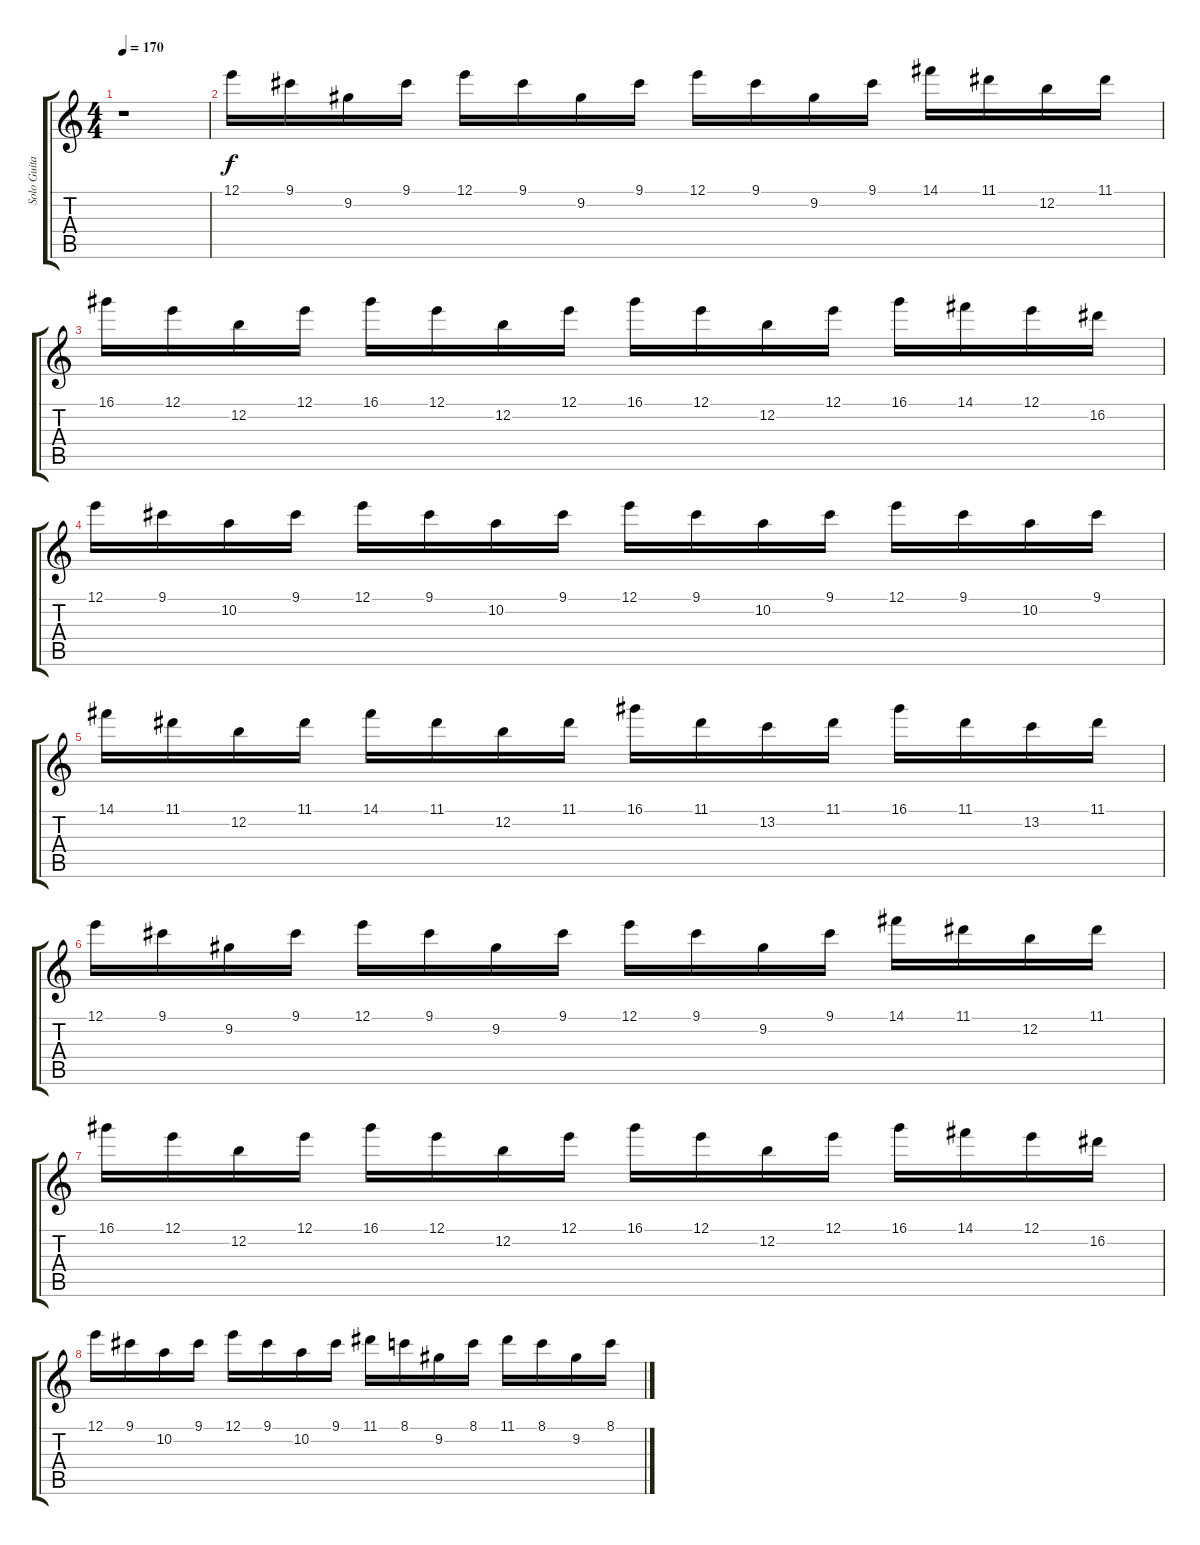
\track ("Solo Guitar" "Solo Guita") {instrument distortionguitar}
\staff {score tabs}
\tuning (E4 B3 G3 D3 A2 E2) {hide}
\ts (4 4)
\tempo 170
\clef g2
\ks c
r.1{dy f} |
12.1.16 9.1.16 9.2.16 9.1.16 12.1.16 9.1.16 9.2.16 9.1.16 12.1.16 9.1.16 9.2.16 9.1.16 14.1.16 11.1.16 12.2.16 11.1.16 |
16.1.16 12.1.16 12.2.16 12.1.16 16.1.16 12.1.16 12.2.16 12.1.16 16.1.16 12.1.16 12.2.16 12.1.16 16.1.16 14.1.16 12.1.16 16.2.16 |
12.1.16 9.1.16 10.2.16 9.1.16 12.1.16 9.1.16 10.2.16 9.1.16 12.1.16 9.1.16 10.2.16 9.1.16 12.1.16 9.1.16 10.2.16 9.1.16 |
14.1.16 11.1.16 12.2.16 11.1.16 14.1.16 11.1.16 12.2.16 11.1.16 16.1.16 11.1.16 13.2.16 11.1.16 16.1.16 11.1.16 13.2.16 11.1.16 |
12.1.16 9.1.16 9.2.16 9.1.16 12.1.16 9.1.16 9.2.16 9.1.16 12.1.16 9.1.16 9.2.16 9.1.16 14.1.16 11.1.16 12.2.16 11.1.16 |
16.1.16 12.1.16 12.2.16 12.1.16 16.1.16 12.1.16 12.2.16 12.1.16 16.1.16 12.1.16 12.2.16 12.1.16 16.1.16 14.1.16 12.1.16 16.2.16 |
12.1.16 9.1.16 10.2.16 9.1.16 12.1.16 9.1.16 10.2.16 9.1.16 11.1.16 8.1.16 9.2.16 8.1.16 11.1.16 8.1.16 9.2.16 8.1.16
